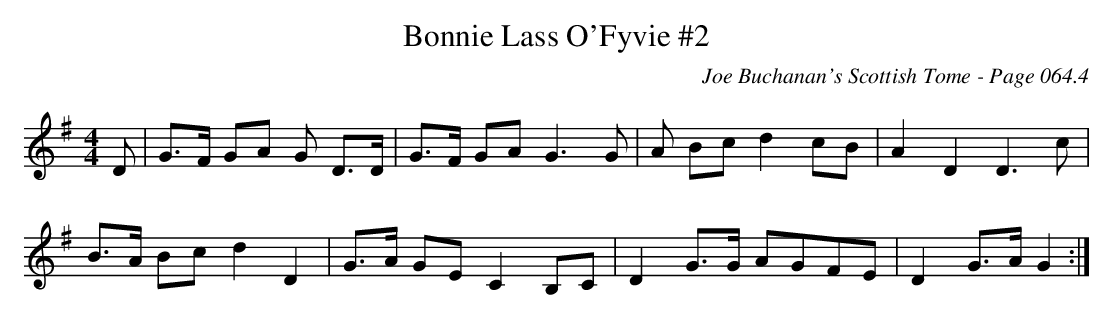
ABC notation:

X:1
T:Bonnie Lass O'Fyvie #2
C:Joe Buchanan's Scottish Tome - Page 064.4
L:1/8
M:4/4
K:G
D | G>F GA G D>D | G>F GA G2> G2 | A Bc d2 cB | A2 D2 D2> c2 |
B>A Bc d2 D2 | G>A GE C2 B,C | D2 G>G AGFE | D2 G>A G2 :|
